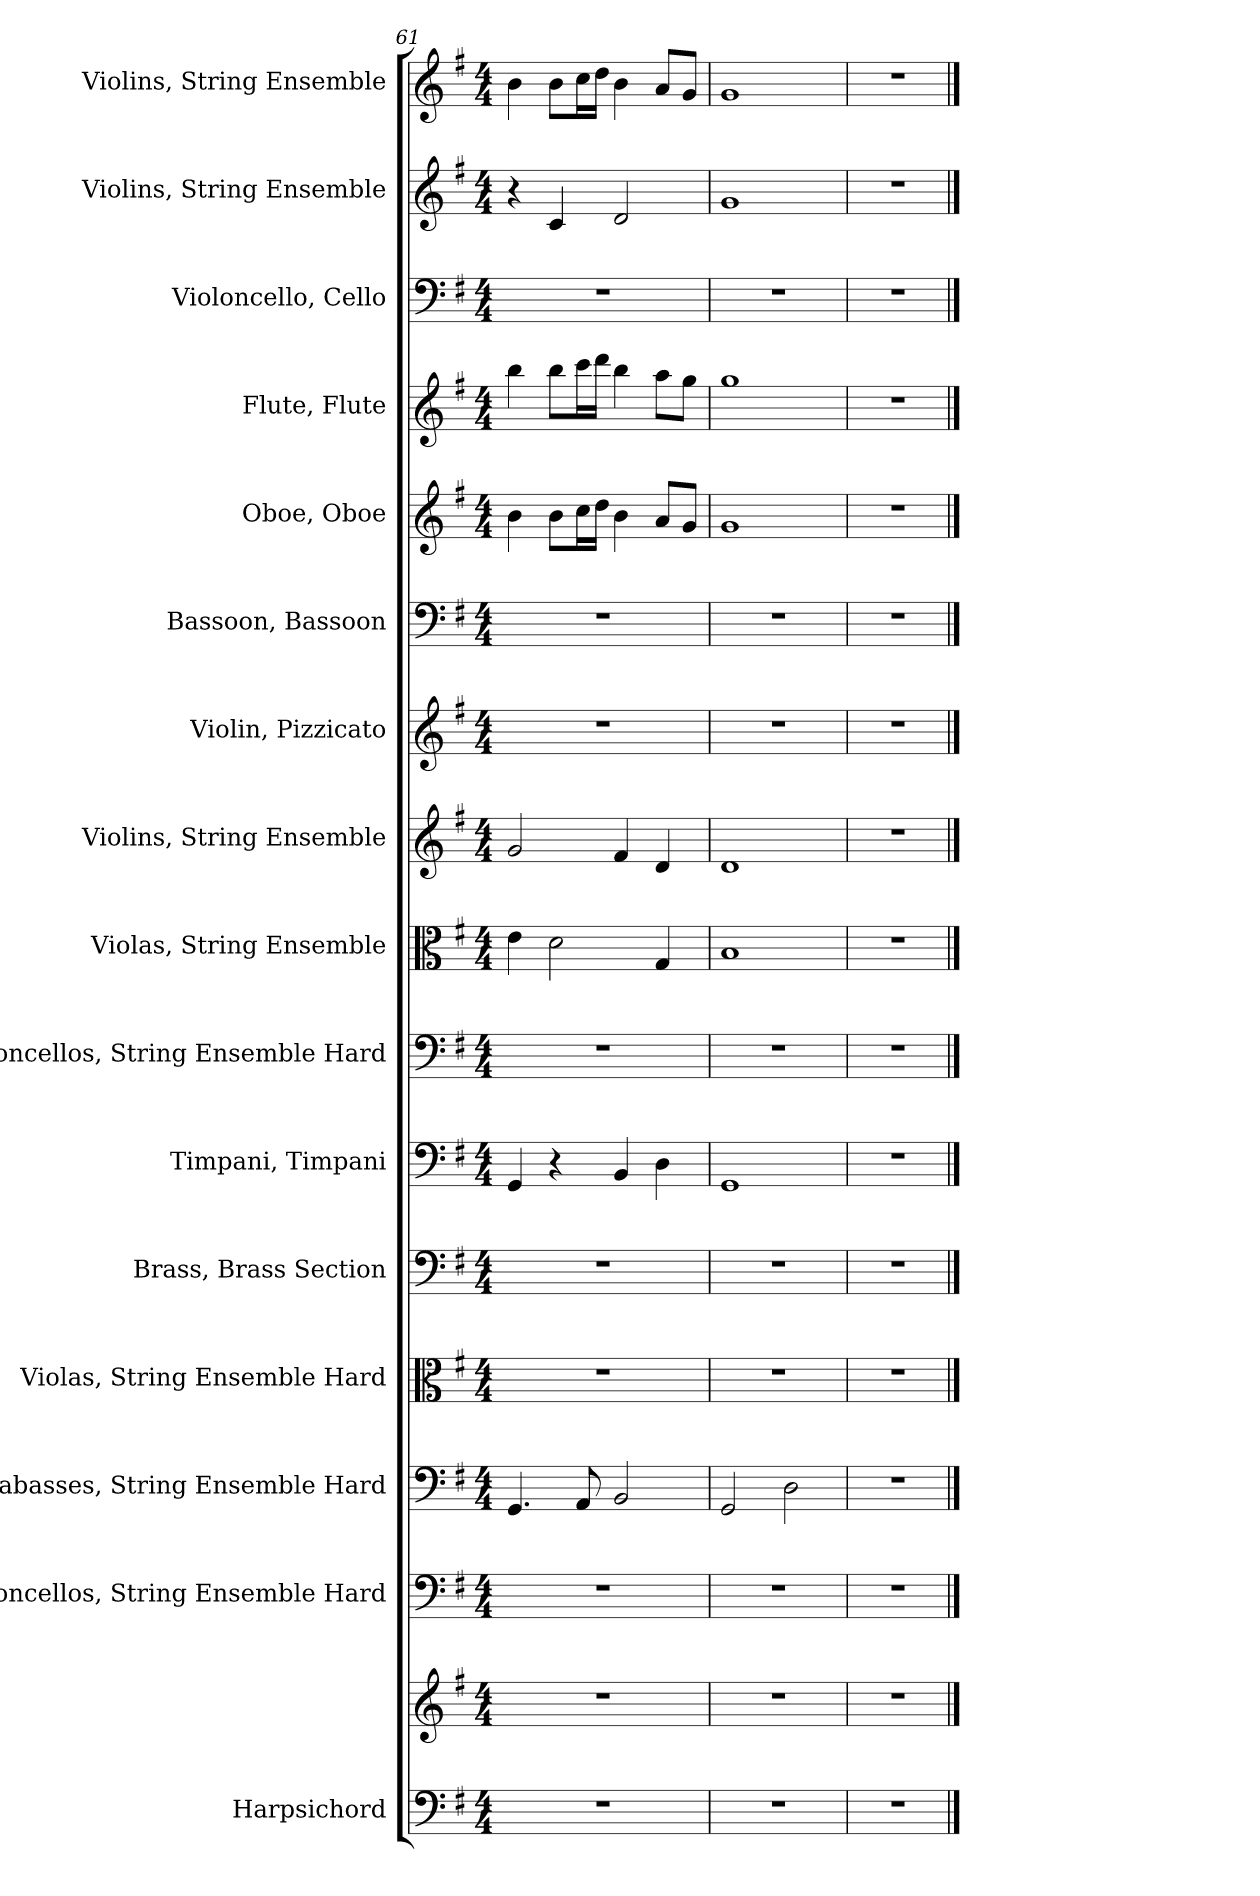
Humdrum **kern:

**kern	**kern	**kern	**kern	**kern	**kern	**kern	**kern	**kern	**kern	**kern	**kern	**kern	**kern	**kern	**kern	**kern
*part16	*part16	*part15	*part14	*part13	*part12	*part11	*part10	*part9	*part8	*part7	*part6	*part5	*part4	*part3	*part2	*part1
*staff17	*staff16	*staff15	*staff14	*staff13	*staff12	*staff11	*staff10	*staff9	*staff8	*staff7	*staff6	*staff5	*staff4	*staff3	*staff2	*staff1
*I"Harpsichord	*	*I"Violoncellos, String Ensemble Hard	*I"Contrabasses, String Ensemble Hard	*I"Violas, String Ensemble Hard	*I"Brass, Brass Section	*I"Timpani, Timpani	*I"Violoncellos, String Ensemble Hard	*I"Violas, String Ensemble	*I"Violins, String Ensemble	*I"Violin, Pizzicato	*I"Bassoon, Bassoon	*I"Oboe, Oboe	*I"Flute, Flute	*I"Violoncello, Cello	*I"Violins, String Ensemble	*I"Violins, String Ensemble
*I'Hch.	*	*I'Vcs.	*I'Cbs.	*I'Vlas.	*I'Br.	*I'Timp.	*I'Vcs.	*I'Vlas.	*I'Vlns.	*I'Vln.	*I'Bsn.	*I'Ob.	*I'Fl.	*I'Vc.	*I'Vlns.	*I'Vlns.
*clefF4	*clefG2	*clefF4	*clefF4	*clefC3	*clefF4	*clefF4	*clefF4	*clefC3	*clefG2	*clefG2	*clefF4	*clefG2	*clefG2	*clefF4	*clefG2	*clefG2
*	*	*	*ITrd7c12	*	*	*	*	*	*	*	*	*	*	*	*	*
*k[f#]	*k[f#]	*k[f#]	*k[f#]	*k[f#]	*k[f#]	*k[f#]	*k[f#]	*k[f#]	*k[f#]	*k[f#]	*k[f#]	*k[f#]	*k[f#]	*k[f#]	*k[f#]	*k[f#]
*M4/4	*M4/4	*M4/4	*M4/4	*M4/4	*M4/4	*M4/4	*M4/4	*M4/4	*M4/4	*M4/4	*M4/4	*M4/4	*M4/4	*M4/4	*M4/4	*M4/4
=61	=61	=61	=61	=61	=61	=61	=61	=61	=61	=61	=61	=61	=61	=61	=61	=61
1r	1r	1r	4.GGG/	1r	1r	4GG/	1r	4e\	2g/	1r	1r	4b\	4bb\	1r	4r	4b\
.	.	.	.	.	.	4r	.	2d\	.	.	.	8b\L	8bb\L	.	4c/	8b\L
.	.	.	8AAA/	.	.	.	.	.	.	.	.	16cc\L	16ccc\L	.	.	16cc\L
.	.	.	.	.	.	.	.	.	.	.	.	16dd\JJ	16ddd\JJ	.	.	16dd\JJ
.	.	.	2BBB/	.	.	4BB/	.	.	4f#/	.	.	4b\	4bb\	.	2d/	4b\
.	.	.	.	.	.	4D\	.	4G/	4d/	.	.	8a/L	8aa\L	.	.	8a/L
.	.	.	.	.	.	.	.	.	.	.	.	8g/J	8gg\J	.	.	8g/J
=62	=62	=62	=62	=62	=62	=62	=62	=62	=62	=62	=62	=62	=62	=62	=62	=62
1r	1r	1r	2GGG/	1r	1r	1GG	1r	1B	1d	1r	1r	1g	1gg	1r	1g	1g
.	.	.	2DD\	.	.	.	.	.	.	.	.	.	.	.	.	.
=63	=63	=63	=63	=63	=63	=63	=63	=63	=63	=63	=63	=63	=63	=63	=63	=63
1r	1r	1r	1r	1r	1r	1r	1r	1r	1r	1r	1r	1r	1r	1r	1r	1r
==	==	==	==	==	==	==	==	==	==	==	==	==	==	==	==	==
*-	*-	*-	*-	*-	*-	*-	*-	*-	*-	*-	*-	*-	*-	*-	*-	*-
